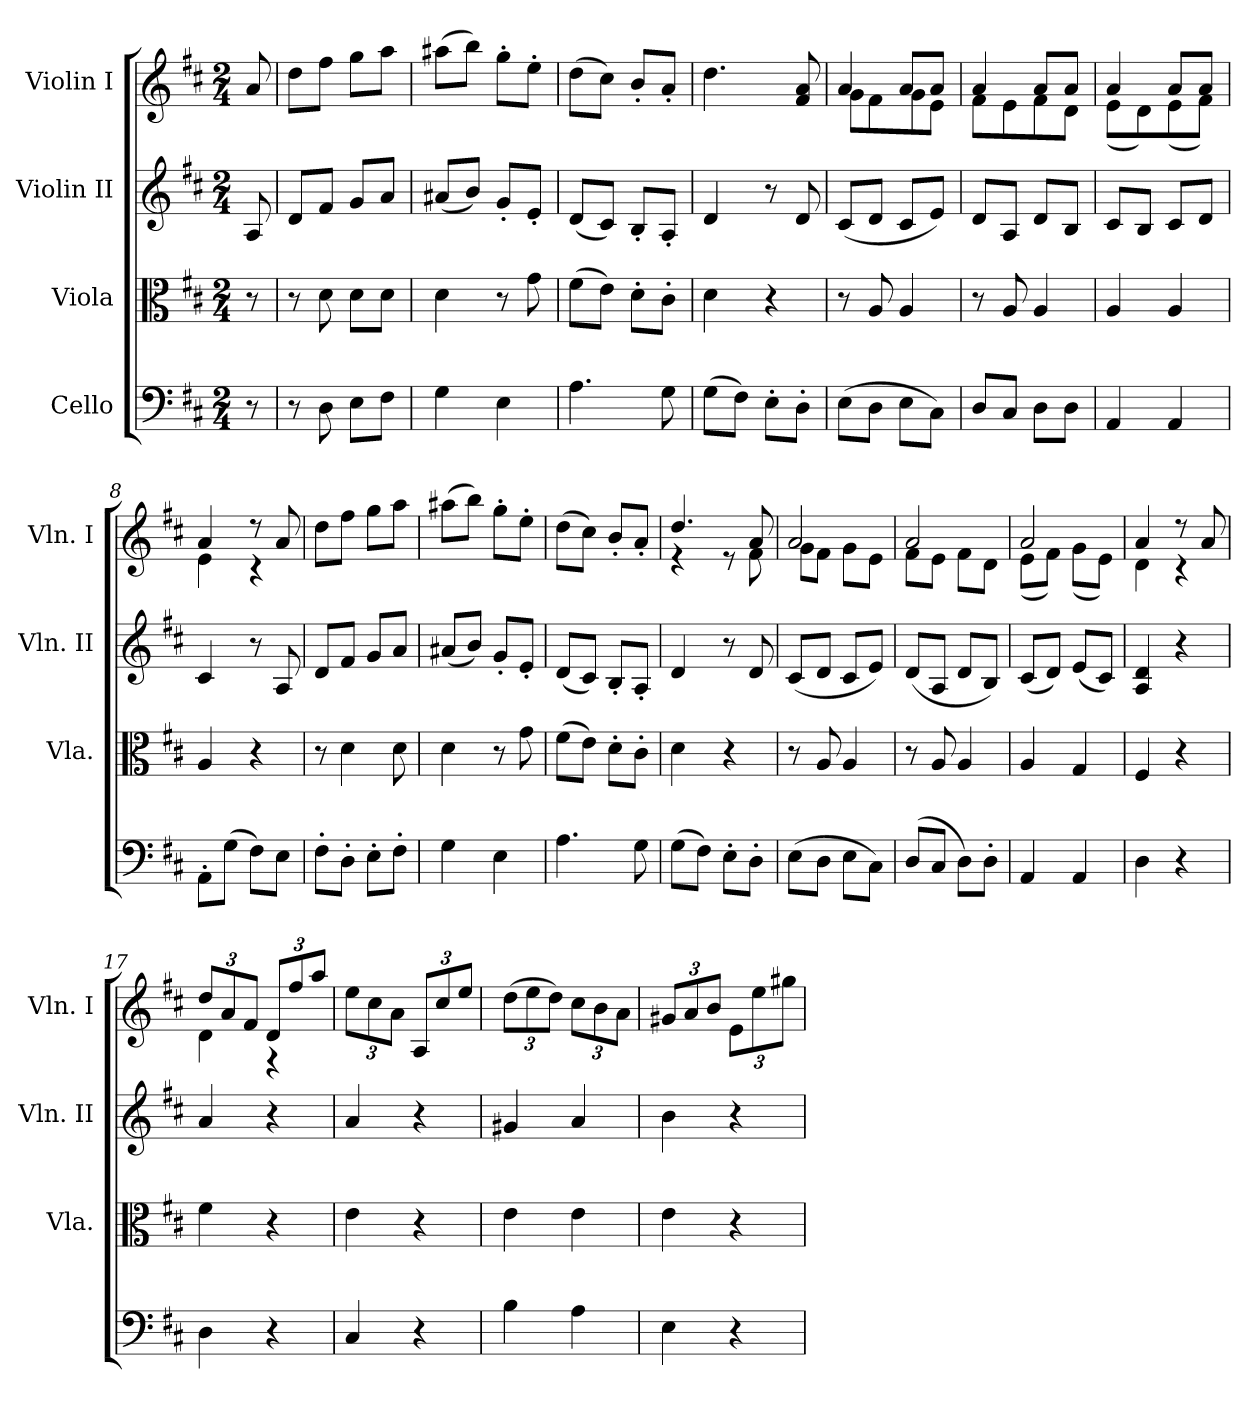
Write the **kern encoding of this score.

**kern	**kern	**kern	**kern
*part4	*part3	*part2	*part1
*staff4	*staff3	*staff2	*staff1
*I"Cello	*I"Viola	*I"Violin II	*I"Violin I
*	*I'Vla.	*I'Vln. II	*I'Vln. I
*clefF4	*clefC3	*clefG2	*clefG2
*k[f#c#]	*k[f#c#]	*k[f#c#]	*k[f#c#]
*D:	*D:	*D:	*D:
*M2/4	*M2/4	*M2/4	*M2/4
=	=	=	=
8r	8r	8A	8a
=1	=1	=1	=1
8r	8r	8dL	8ddL
8D	8d	8f#J	8ff#J
8EL	8dL	8gL	8ggL
8F#J	8dJ	8aJ	8aaJ
=2	=2	=2	=2
4G	4d	(8a#XL	(8aa#XL
.	.	8bJ)	8bbJ)
4E	8r	8g'L	8gg'L
.	8g	8e'J	8ee'J
=3	=3	=3	=3
4.A	(8f#L	(8dL	(8ddL
.	8eJ)	8c#J)	8cc#J)
.	8d'L	8B'L	8b'L
8G	8c#'J	8A'J	8a'J
=4	=4	=4	=4
(8GL	4d	4d	4.dd
8F#J)	.	.	.
8E'L	4r	8r	.
8D'J	.	8d	8f# 8a
=5	=5	=5	=5
*	*	*	*^
(8EL	8r	(8c#L	4a	8gL
8DJ	8A	8dJ	.	8f#
8EL	4A	8c#L	8aL	8g
8C#J)	.	8eJ)	8aJ	8eJ
=6	=6	=6	=6	=6
8DL	8r	8dL	4a	8f#L
8C#J	8A	8AJ	.	8e
8DL	4A	8dL	8aL	8f#
8DJ	.	8BJ	8aJ	8dJ
=7	=7	=7	=7	=7
4AA	4A	8c#L	4a	(8eL
.	.	8BJ	.	8d)
4AA	4A	8c#L	8aL	(8e
.	.	8dJ	8aJ	8f#J)
=8	=8	=8	=8	=8
8AA'L	4A	4c#	4a	4e
(8GJ	.	.	.	.
8F#L)	4r	8r	8r	4r
8EJ	.	8A	8a	.
*	*	*	*v	*v
=9	=9	=9	=9
8F#'L	8r	8dL	8ddL
8D'J	4d	8f#J	8ff#J
8E'L	.	8gL	8ggL
8F#'J	8d	8aJ	8aaJ
=10	=10	=10	=10
4G	4d	(8a#XL	(8aa#XL
.	.	8bJ)	8bbJ)
4E	8r	8g'L	8gg'L
.	8g	8e'J	8ee'J
=11	=11	=11	=11
4.A	(8f#L	(8dL	(8ddL
.	8eJ)	8c#J)	8cc#J)
.	8d'L	8B'L	8b'L
8G	8c#'J	8A'J	8a'J
=12	=12	=12	=12
*	*	*	*^
(8GL	4d	4d	4.dd	4r
8F#J)	.	.	.	.
8E'L	4r	8r	.	8r
8D'J	.	8d	8a	8f#
=13	=13	=13	=13	=13
(8EL	8r	(8c#L	2a	8gL
8DJ	8A	8dJ	.	8f#J
8EL	4A	8c#L	.	8gL
8C#J)	.	8eJ)	.	8eJ
=14	=14	=14	=14	=14
(8DL	8r	(8dL	2a	8f#L
8C#J	8A	8AJ	.	8eJ
8DL)	4A	8dL	.	8f#L
8D'J	.	8BJ)	.	8dJ
=15	=15	=15	=15	=15
4AA	4A	(8c#L	2a	(8eL
.	.	8dJ)	.	8f#J)
4AA	4G	(8eL	.	(8gL
.	.	8c#J)	.	8eJ)
=16	=16	=16	=16	=16
4D	4F#	4A 4d	4a	4d
4r	4r	4r	8r	4r
.	.	.	8a	.
=17	=17	=17	=17	=17
4D	4f#	4a	12ddL	4d
.	.	.	12a	.
.	.	.	12f#J	.
4r	4r	4r	12dL	4r
.	.	.	12ff#	.
.	.	.	12aaJ	.
*	*	*	*v	*v
=18	=18	=18	=18
4C#	4e	4a	12eeL
.	.	.	12cc#
.	.	.	12aJ
4r	4r	4r	12AL
.	.	.	12cc#
.	.	.	12eeJ
=19	=19	=19	=19
4B	4e	4g#X	(12ddL
.	.	.	12ee
.	.	.	12ddJ)
4A	4e	4a	12cc#L
.	.	.	12b
.	.	.	12aJ
=20	=20	=20	=20
4E	4e	4b	12g#XL
.	.	.	12a
.	.	.	12bJ
4r	4r	4r	12eL
.	.	.	12ee
.	.	.	12gg#XJ
=	=	=	=
*-	*-	*-	*-
